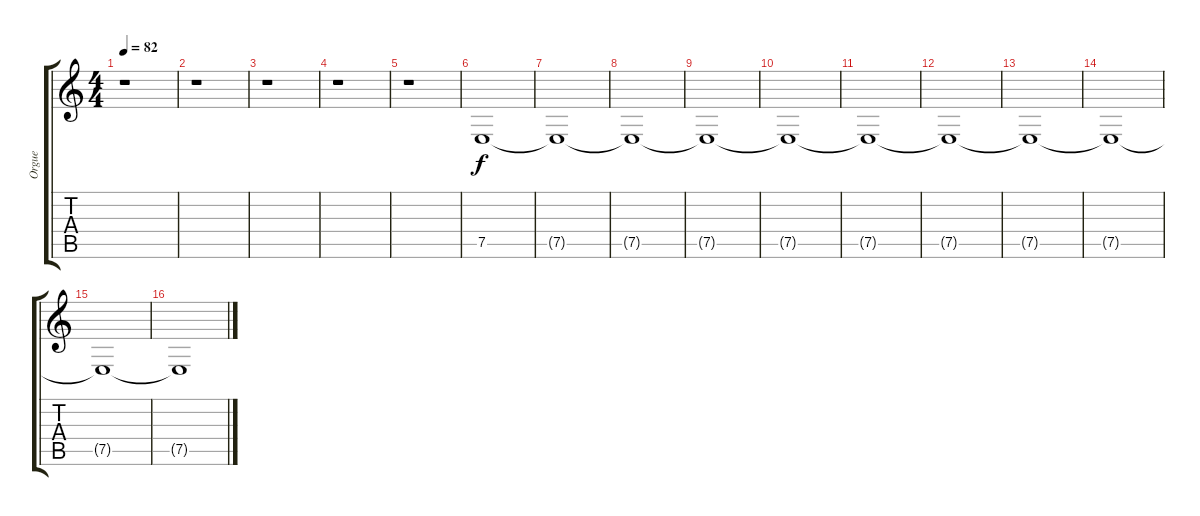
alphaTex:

\track ("Orgue" "Orgue") {instrument drawbarorgan}
\staff {score tabs}
\tuning (E4 B3 G3 D3 A2 E2) {hide}
\ts (4 4)
\tempo 82
\clef g2
\ks c
r.1{dy f} |
r.1 |
r.1 |
r.1 |
r.1 |
7.5.1 |
7.5{t}.1 |
7.5{t}.1 |
7.5{t}.1 |
7.5{t}.1 |
7.5{t}.1 |
7.5{t}.1 |
7.5{t}.1 |
7.5{t}.1 |
7.5{t}.1 |
7.5{t}.1
